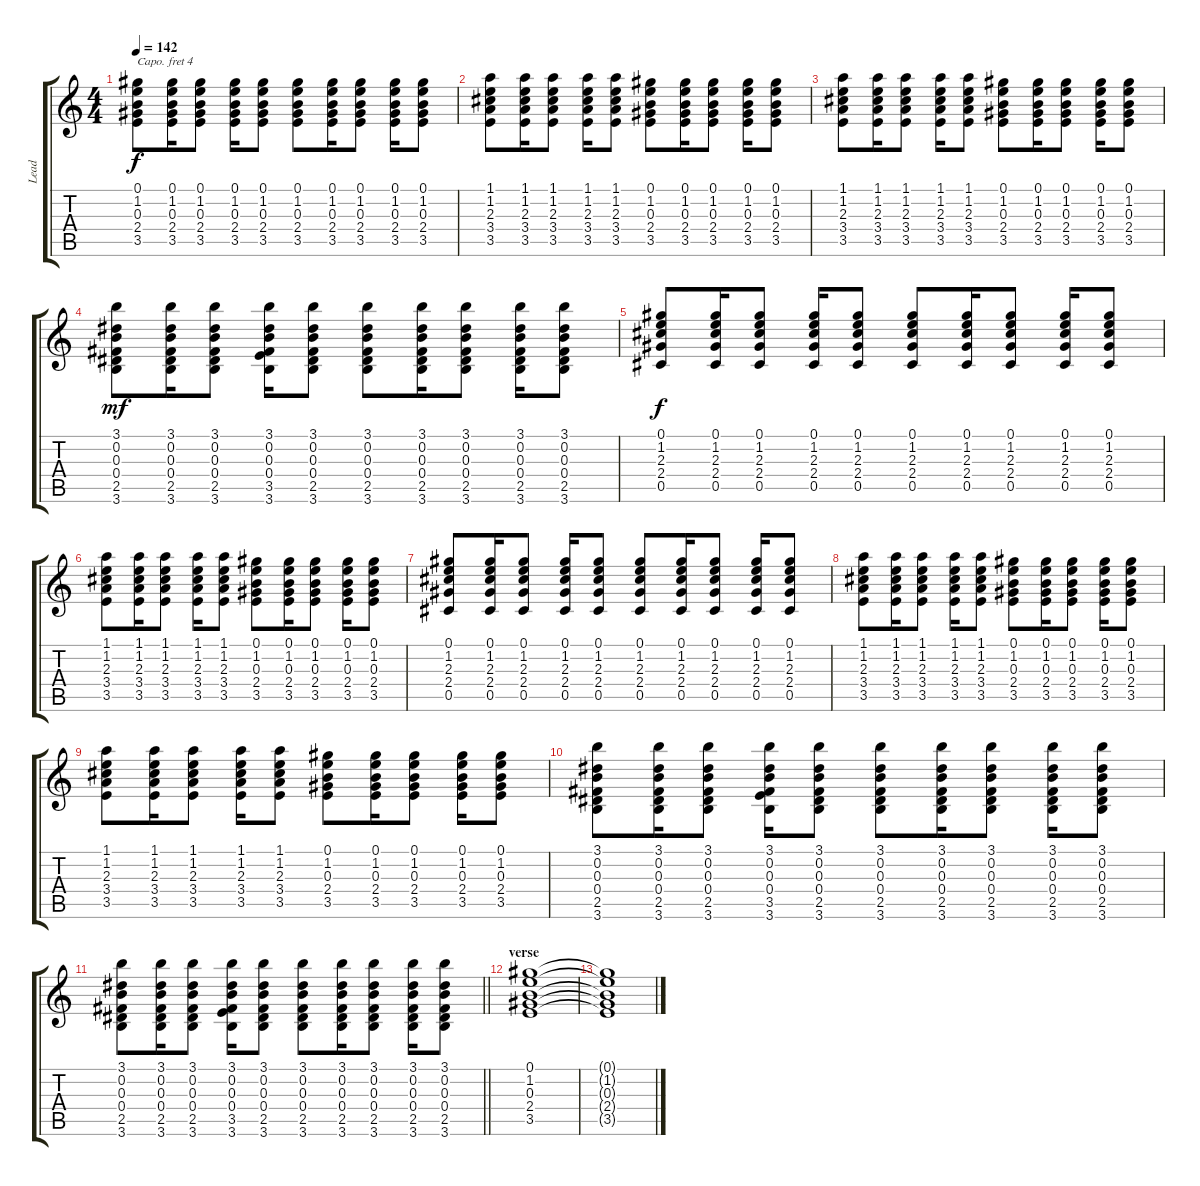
\track ("Lead" "Lead") {instrument acousticguitarsteel}
\staff {score tabs}
\capo 4
\tuning (E4 B3 G3 D3 A2 E2) {hide}
\ts (4 4)
\tempo 142
\clef g2
\ks c
(0.1 1.2 0.3 2.4 3.5).8{dy f} (0.1 1.2 0.3 2.4 3.5).16 (0.1 1.2 0.3 2.4 3.5).8 (0.1 1.2 0.3 2.4 3.5).16 (0.1 1.2 0.3 2.4 3.5).8 (0.1 1.2 0.3 2.4 3.5).8 (0.1 1.2 0.3 2.4 3.5).16 (0.1 1.2 0.3 2.4 3.5).8 (0.1 1.2 0.3 2.4 3.5).16 (0.1 1.2 0.3 2.4 3.5).8 |
(1.1 1.2 2.3 3.4 3.5).8 (1.1 1.2 2.3 3.4 3.5).16 (1.1 1.2 2.3 3.4 3.5).8 (1.1 1.2 2.3 3.4 3.5).16 (1.1 1.2 2.3 3.4 3.5).8 (0.1 1.2 0.3 2.4 3.5).8 (0.1 1.2 0.3 2.4 3.5).16 (0.1 1.2 0.3 2.4 3.5).8 (0.1 1.2 0.3 2.4 3.5).16 (0.1 1.2 0.3 2.4 3.5).8 |
(1.1 1.2 2.3 3.4 3.5).8 (1.1 1.2 2.3 3.4 3.5).16 (1.1 1.2 2.3 3.4 3.5).8 (1.1 1.2 2.3 3.4 3.5).16 (1.1 1.2 2.3 3.4 3.5).8 (0.1 1.2 0.3 2.4 3.5).8 (0.1 1.2 0.3 2.4 3.5).16 (0.1 1.2 0.3 2.4 3.5).8 (0.1 1.2 0.3 2.4 3.5).16 (0.1 1.2 0.3 2.4 3.5).8 |
(3.1 0.2 0.3 0.4 2.5 3.6).8{dy mf} (3.1 0.2 0.3 0.4 2.5 3.6).16 (3.1 0.2 0.3 0.4 2.5 3.6).8 (3.1 0.2 0.3 0.4 3.5 3.6).16 (3.1 0.2 0.3 0.4 2.5 3.6).8 (3.1 0.2 0.3 0.4 2.5 3.6).8 (3.1 0.2 0.3 0.4 2.5 3.6).16 (3.1 0.2 0.3 0.4 2.5 3.6).8 (3.1 0.2 0.3 0.4 2.5 3.6).16 (3.1 0.2 0.3 0.4 2.5 3.6).8 |
(0.1 1.2 2.3 2.4 0.5).8{dy f} (0.1 1.2 2.3 2.4 0.5).16 (0.1 1.2 2.3 2.4 0.5).8 (0.1 1.2 2.3 2.4 0.5).16 (0.1 1.2 2.3 2.4 0.5).8 (0.1 1.2 2.3 2.4 0.5).8 (0.1 1.2 2.3 2.4 0.5).16 (0.1 1.2 2.3 2.4 0.5).8 (0.1 1.2 2.3 2.4 0.5).16 (0.1 1.2 2.3 2.4 0.5).8 |
(1.1 1.2 2.3 3.4 3.5).8 (1.1 1.2 2.3 3.4 3.5).16 (1.1 1.2 2.3 3.4 3.5).8 (1.1 1.2 2.3 3.4 3.5).16 (1.1 1.2 2.3 3.4 3.5).8 (0.1 1.2 0.3 2.4 3.5).8 (0.1 1.2 0.3 2.4 3.5).16 (0.1 1.2 0.3 2.4 3.5).8 (0.1 1.2 0.3 2.4 3.5).16 (0.1 1.2 0.3 2.4 3.5).8 |
(0.1 1.2 2.3 2.4 0.5).8 (0.1 1.2 2.3 2.4 0.5).16 (0.1 1.2 2.3 2.4 0.5).8 (0.1 1.2 2.3 2.4 0.5).16 (0.1 1.2 2.3 2.4 0.5).8 (0.1 1.2 2.3 2.4 0.5).8 (0.1 1.2 2.3 2.4 0.5).16 (0.1 1.2 2.3 2.4 0.5).8 (0.1 1.2 2.3 2.4 0.5).16 (0.1 1.2 2.3 2.4 0.5).8 |
(1.1 1.2 2.3 3.4 3.5).8 (1.1 1.2 2.3 3.4 3.5).16 (1.1 1.2 2.3 3.4 3.5).8 (1.1 1.2 2.3 3.4 3.5).16 (1.1 1.2 2.3 3.4 3.5).8 (0.1 1.2 0.3 2.4 3.5).8 (0.1 1.2 0.3 2.4 3.5).16 (0.1 1.2 0.3 2.4 3.5).8 (0.1 1.2 0.3 2.4 3.5).16 (0.1 1.2 0.3 2.4 3.5).8 |
(1.1 1.2 2.3 3.4 3.5).8 (1.1 1.2 2.3 3.4 3.5).16 (1.1 1.2 2.3 3.4 3.5).8 (1.1 1.2 2.3 3.4 3.5).16 (1.1 1.2 2.3 3.4 3.5).8 (0.1 1.2 0.3 2.4 3.5).8 (0.1 1.2 0.3 2.4 3.5).16 (0.1 1.2 0.3 2.4 3.5).8 (0.1 1.2 0.3 2.4 3.5).16 (0.1 1.2 0.3 2.4 3.5).8 |
(3.1 0.2 0.3 0.4 2.5 3.6).8 (3.1 0.2 0.3 0.4 2.5 3.6).16 (3.1 0.2 0.3 0.4 2.5 3.6).8 (3.1 0.2 0.3 0.4 3.5 3.6).16 (3.1 0.2 0.3 0.4 2.5 3.6).8 (3.1 0.2 0.3 0.4 2.5 3.6).8 (3.1 0.2 0.3 0.4 2.5 3.6).16 (3.1 0.2 0.3 0.4 2.5 3.6).8 (3.1 0.2 0.3 0.4 2.5 3.6).16 (3.1 0.2 0.3 0.4 2.5 3.6).8 |
\barLineRight lightlight
(3.1 0.2 0.3 0.4 2.5 3.6).8 (3.1 0.2 0.3 0.4 2.5 3.6).16 (3.1 0.2 0.3 0.4 2.5 3.6).8 (3.1 0.2 0.3 0.4 3.5 3.6).16 (3.1 0.2 0.3 0.4 2.5 3.6).8 (3.1 0.2 0.3 0.4 2.5 3.6).8 (3.1 0.2 0.3 0.4 2.5 3.6).16 (3.1 0.2 0.3 0.4 2.5 3.6).8 (3.1 0.2 0.3 0.4 2.5 3.6).16 (3.1 0.2 0.3 0.4 2.5 3.6).8 |
\section ("" "verse")
(0.1 1.2 0.3 2.4 3.5).1 |
(0.1{t} 1.2{t} 0.3{t} 2.4{t} 3.5{t}).1
